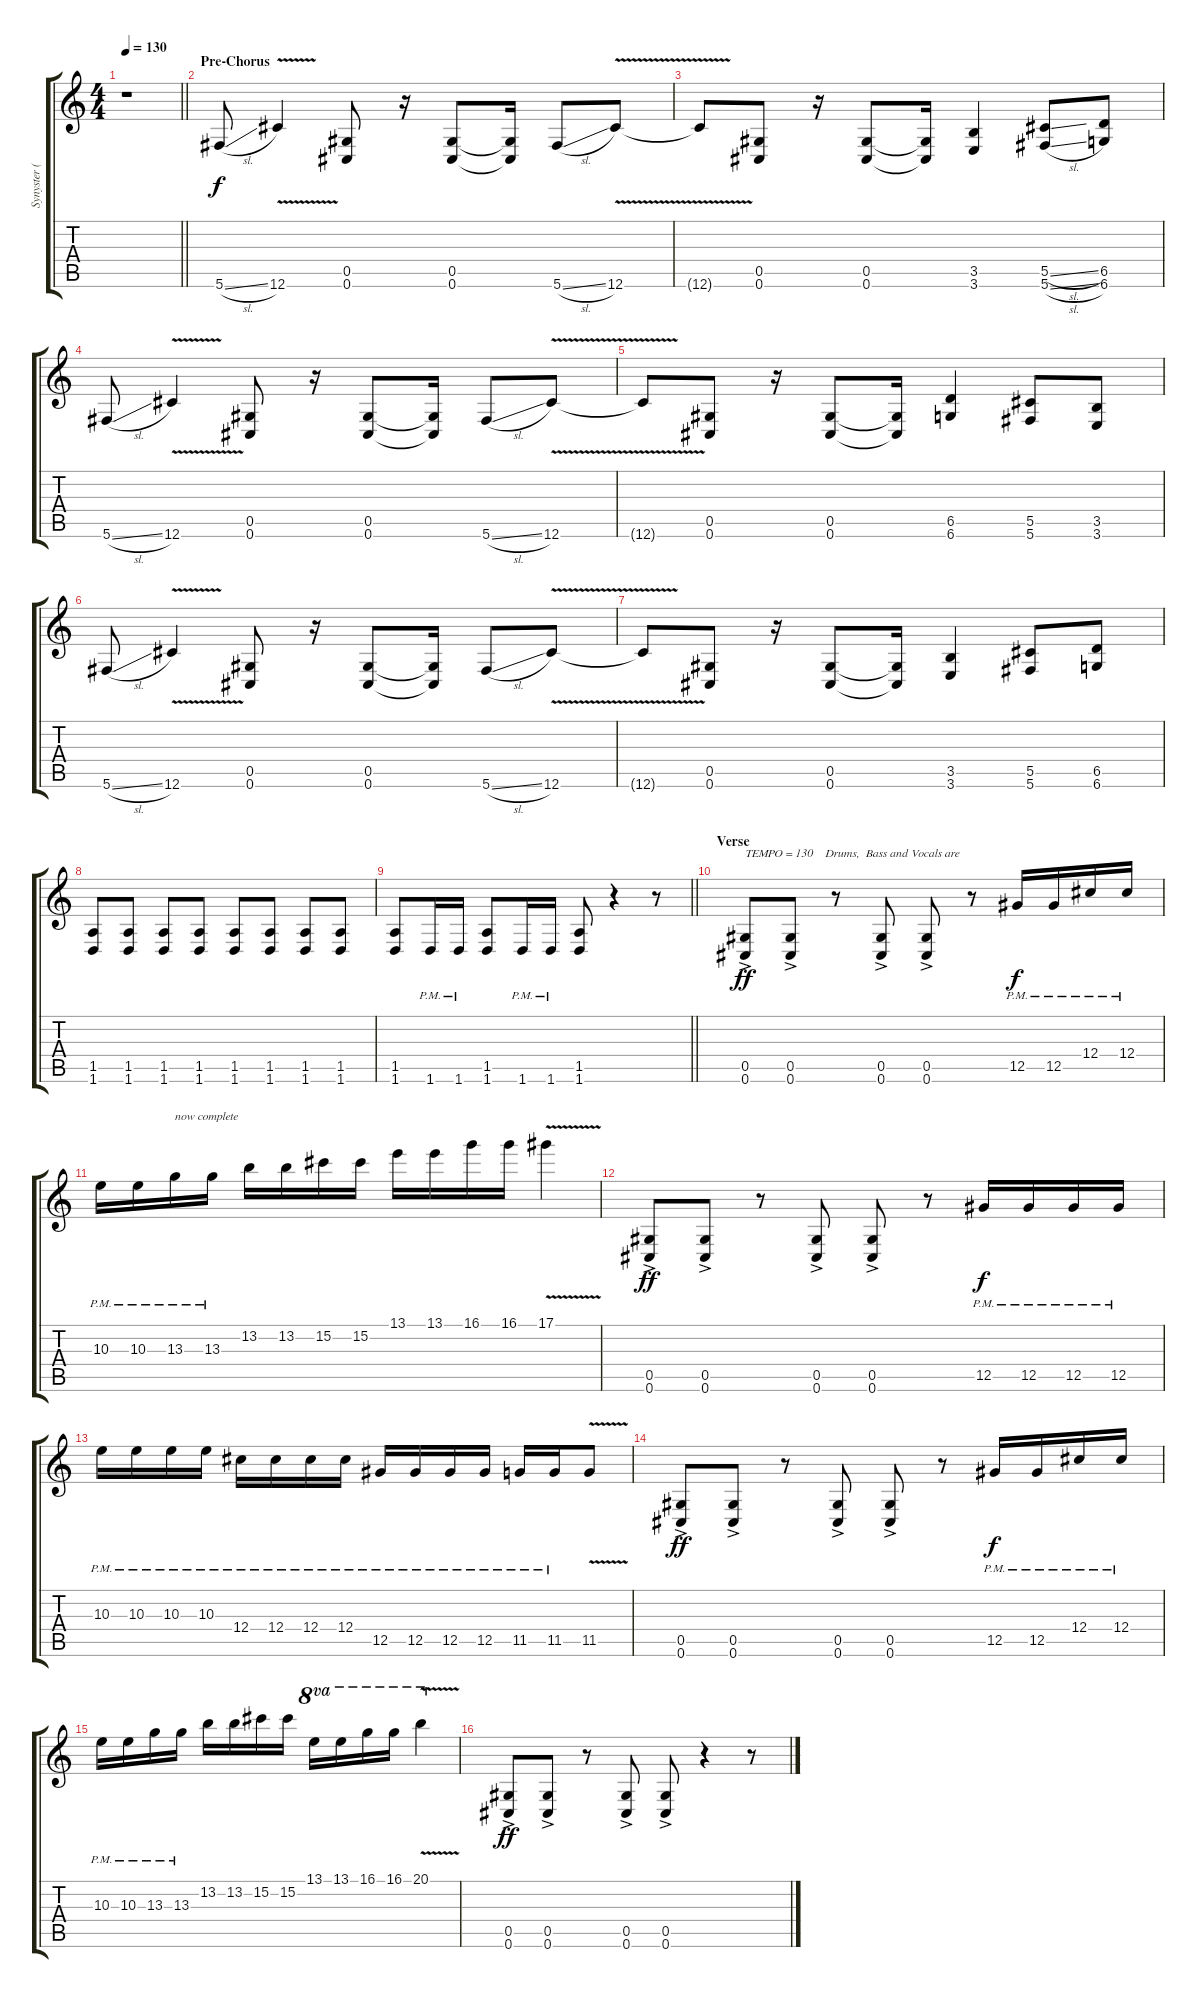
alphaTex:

\track ("Synyster ( Lead Gtr )" "Synyster (") {instrument distortionguitar}
\staff {score tabs}
\tuning (Eb4 Bb3 Gb3 Db3 Ab2 Db2) {hide}
\ts (4 4)
\tempo 130
\clef g2
\barLineRight lightlight
\ks c
r.1{dy ff} |
\section ("" "Pre-Chorus")
5.6{sl}.8{dy f} 12.6{v}.4 (0.5 0.6).8 r.16 (0.5 0.6).8 (0.5{t} 0.6{t}).16 5.6{sl}.8 12.6{v}.8 |
12.6{t}.8 (0.5 0.6).8 r.16 (0.5 0.6).8 (0.5{t} 0.6{t}).16 (3.5 3.6).4 (5.5{sl} 5.6{sl}).8 (6.5 6.6).8 |
5.6{sl}.8 12.6{v}.4 (0.5 0.6).8 r.16 (0.5 0.6).8 (0.5{t} 0.6{t}).16 5.6{sl}.8 12.6{v}.8 |
12.6{t}.8 (0.5 0.6).8 r.16 (0.5 0.6).8 (0.5{t} 0.6{t}).16 (6.5 6.6).4 (5.5 5.6).8 (3.5 3.6).8 |
5.6{sl}.8 12.6{v}.4 (0.5 0.6).8 r.16 (0.5 0.6).8 (0.5{t} 0.6{t}).16 5.6{sl}.8 12.6{v}.8 |
12.6{t}.8 (0.5 0.6).8 r.16 (0.5 0.6).8 (0.5{t} 0.6{t}).16 (3.5 3.6).4 (5.5 5.6).8 (6.5 6.6).8 |
(1.5 1.6).8 (1.5 1.6).8 (1.5 1.6).8 (1.5 1.6).8 (1.5 1.6).8 (1.5 1.6).8 (1.5 1.6).8 (1.5 1.6).8 |
\barLineRight lightlight
(1.5 1.6).8 1.6{pm}.16 1.6{pm}.16 (1.5 1.6).8 1.6{pm}.16 1.6{pm}.16 (1.5 1.6).8 r.4 r.8 |
\section ("" "Verse")
(0.5{ac} 0.6{ac}).8{txt "TEMPO = 130    Drums,  Bass and Vocals are " dy ff} (0.5{ac} 0.6{ac}).8 r.8 (0.5{ac} 0.6{ac}).8 (0.5{ac} 0.6{ac}).8 r.8 12.5{pm}.16{dy f} 12.5{pm}.16 12.4{pm}.16 12.4{pm}.16 |
10.3{pm}.16 10.3{pm}.16 13.3{pm}.16{txt "now complete"} 13.3{pm}.16 13.2.16 13.2.16 15.2.16 15.2.16 13.1.16 13.1.16 16.1.16 16.1.16 17.1{v}.4 |
(0.5{ac} 0.6{ac}).8{dy ff} (0.5{ac} 0.6{ac}).8 r.8 (0.5{ac} 0.6{ac}).8 (0.5{ac} 0.6{ac}).8 r.8 12.5{pm}.16{dy f} 12.5{pm}.16 12.5{pm}.16 12.5{pm}.16 |
10.3{pm}.16 10.3{pm}.16 10.3{pm}.16 10.3{pm}.16 12.4{pm}.16 12.4{pm}.16 12.4{pm}.16 12.4{pm}.16 12.5{pm}.16 12.5{pm}.16 12.5{pm}.16 12.5{pm}.16 11.5{pm}.16 11.5{pm}.16 11.5{v}.8 |
(0.5{ac} 0.6{ac}).8{dy ff} (0.5{ac} 0.6{ac}).8 r.8 (0.5{ac} 0.6{ac}).8 (0.5{ac} 0.6{ac}).8 r.8 12.5{pm}.16{dy f} 12.5{pm}.16 12.4{pm}.16 12.4{pm}.16 |
10.3{pm}.16 10.3{pm}.16 13.3{pm}.16 13.3{pm}.16 13.2.16 13.2.16 15.2.16 15.2.16 13.1.16{ot 8va} 13.1.16{ot 8va} 16.1.16{ot 8va} 16.1.16{ot 8va} 20.1{v}.4{ot 8va} |
(0.5{ac} 0.6{ac}).8{dy ff} (0.5{ac} 0.6{ac}).8 r.8 (0.5{ac} 0.6{ac}).8 (0.5{ac} 0.6{ac}).8 r.4 r.8
